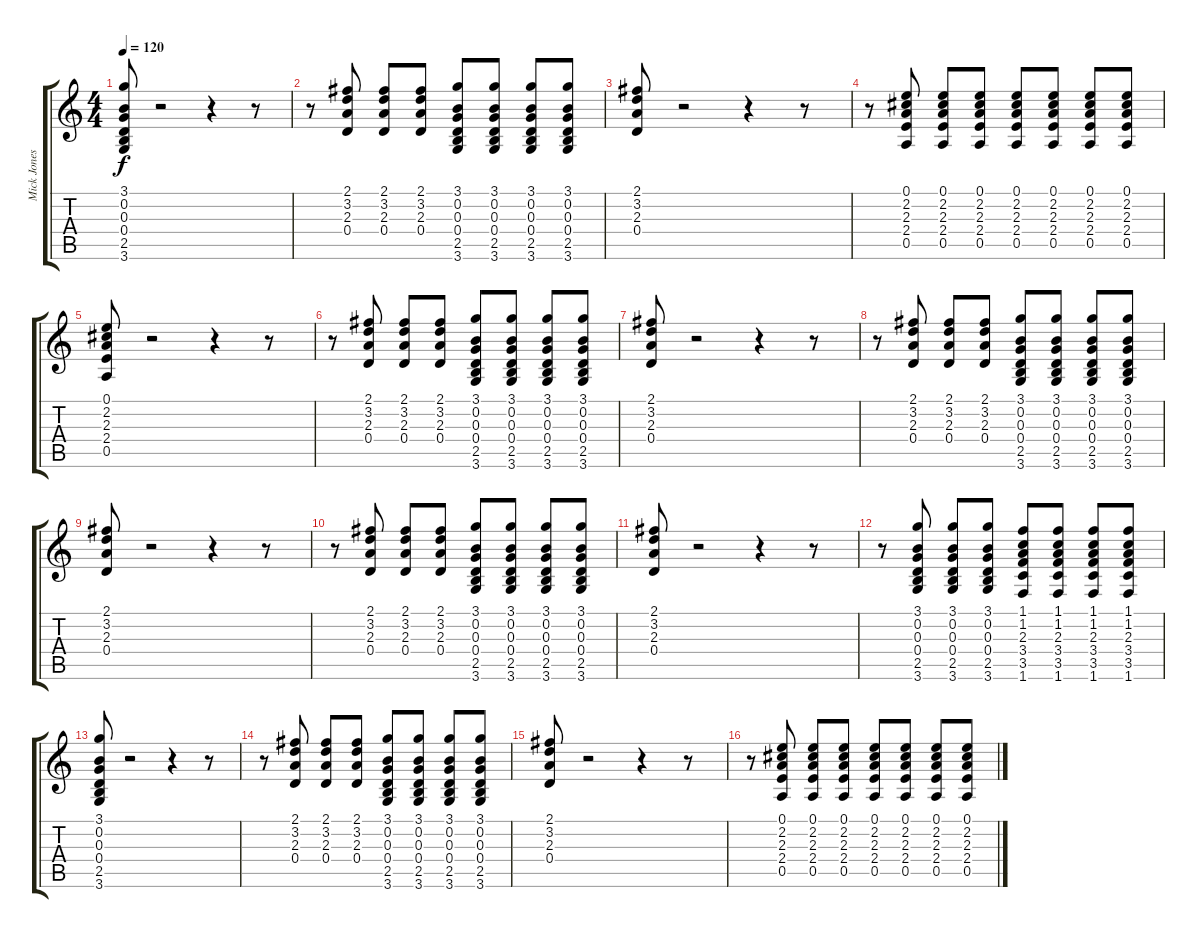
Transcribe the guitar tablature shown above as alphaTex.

\track ("Mick Jones" "Mick Jones") {instrument distortionguitar}
\staff {score tabs}
\tuning (E4 B3 G3 D3 A2 E2) {hide}
\ts (4 4)
\tempo 120
\clef g2
\ks c
(3.1 0.2 0.3 0.4 2.5 3.6).8{dy f} r.2 r.4 r.8 |
r.8 (2.1 3.2 2.3 0.4).8 (2.1 3.2 2.3 0.4).8 (2.1 3.2 2.3 0.4).8 (3.1 0.2 0.3 0.4 2.5 3.6).8 (3.1 0.2 0.3 0.4 2.5 3.6).8 (3.1 0.2 0.3 0.4 2.5 3.6).8 (3.1 0.2 0.3 0.4 2.5 3.6).8 |
(2.1 3.2 2.3 0.4).8 r.2 r.4 r.8 |
r.8 (0.1 2.2 2.3 2.4 0.5).8 (0.1 2.2 2.3 2.4 0.5).8 (0.1 2.2 2.3 2.4 0.5).8 (0.1 2.2 2.3 2.4 0.5).8 (0.1 2.2 2.3 2.4 0.5).8 (0.1 2.2 2.3 2.4 0.5).8 (0.1 2.2 2.3 2.4 0.5).8 |
(0.1 2.2 2.3 2.4 0.5).8 r.2 r.4 r.8 |
r.8 (2.1 3.2 2.3 0.4).8 (2.1 3.2 2.3 0.4).8 (2.1 3.2 2.3 0.4).8 (3.1 0.2 0.3 0.4 2.5 3.6).8 (3.1 0.2 0.3 0.4 2.5 3.6).8 (3.1 0.2 0.3 0.4 2.5 3.6).8 (3.1 0.2 0.3 0.4 2.5 3.6).8 |
(2.1 3.2 2.3 0.4).8 r.2 r.4 r.8 |
r.8 (2.1 3.2 2.3 0.4).8 (2.1 3.2 2.3 0.4).8 (2.1 3.2 2.3 0.4).8 (3.1 0.2 0.3 0.4 2.5 3.6).8 (3.1 0.2 0.3 0.4 2.5 3.6).8 (3.1 0.2 0.3 0.4 2.5 3.6).8 (3.1 0.2 0.3 0.4 2.5 3.6).8 |
(2.1 3.2 2.3 0.4).8 r.2 r.4 r.8 |
r.8 (2.1 3.2 2.3 0.4).8 (2.1 3.2 2.3 0.4).8 (2.1 3.2 2.3 0.4).8 (3.1 0.2 0.3 0.4 2.5 3.6).8 (3.1 0.2 0.3 0.4 2.5 3.6).8 (3.1 0.2 0.3 0.4 2.5 3.6).8 (3.1 0.2 0.3 0.4 2.5 3.6).8 |
(2.1 3.2 2.3 0.4).8 r.2 r.4 r.8 |
r.8 (3.1 0.2 0.3 0.4 2.5 3.6).8 (3.1 0.2 0.3 0.4 2.5 3.6).8 (3.1 0.2 0.3 0.4 2.5 3.6).8 (1.1 1.2 2.3 3.4 3.5 1.6).8 (1.1 1.2 2.3 3.4 3.5 1.6).8 (1.1 1.2 2.3 3.4 3.5 1.6).8 (1.1 1.2 2.3 3.4 3.5 1.6).8 |
(3.1 0.2 0.3 0.4 2.5 3.6).8 r.2 r.4 r.8 |
r.8 (2.1 3.2 2.3 0.4).8 (2.1 3.2 2.3 0.4).8 (2.1 3.2 2.3 0.4).8 (3.1 0.2 0.3 0.4 2.5 3.6).8 (3.1 0.2 0.3 0.4 2.5 3.6).8 (3.1 0.2 0.3 0.4 2.5 3.6).8 (3.1 0.2 0.3 0.4 2.5 3.6).8 |
(2.1 3.2 2.3 0.4).8 r.2 r.4 r.8 |
r.8 (0.1 2.2 2.3 2.4 0.5).8 (0.1 2.2 2.3 2.4 0.5).8 (0.1 2.2 2.3 2.4 0.5).8 (0.1 2.2 2.3 2.4 0.5).8 (0.1 2.2 2.3 2.4 0.5).8 (0.1 2.2 2.3 2.4 0.5).8 (0.1 2.2 2.3 2.4 0.5).8
